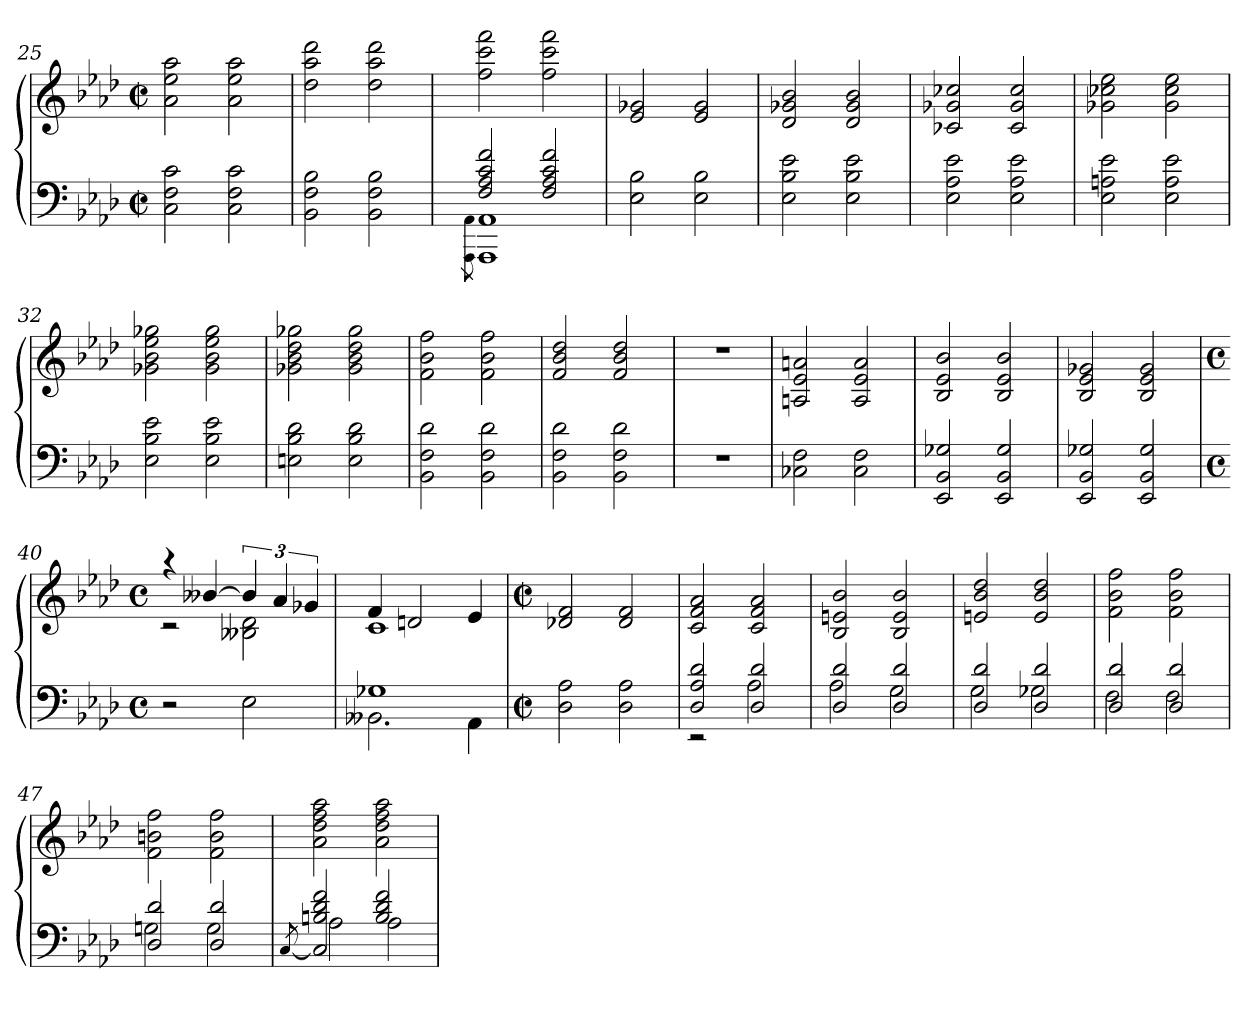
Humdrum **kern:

**kern	**kern
*part1	*part1
*staff2	*staff1
*clefF4	*clefG2
*k[b-e-a-d-]	*k[b-e-a-d-]
*f:	*f:
*M2/2	*M2/2
*met(c|)	*met(c|)
=25	=25
2C 2F 2c	2a- 2ee- 2aa-
2C 2F 2c	2a- 2ee- 2aa-
=26	=26
2BB- 2F 2B-	2dd- 2aa- 2ddd-
2BB- 2F 2B-	2dd- 2aa- 2ddd-
=27	=27
*^	*
.	8qAAA-\ 8qAA-\	.
2F 2A- 2c 2f	1AAA-] 1AA-]	2ff 2ccc 2fff
2F 2A- 2c 2f	.	2ff 2ccc 2fff
*v	*v	*
=28	=28
2E- 2B-	2e- 2g-X
2E- 2B-	2e- 2g-
=29	=29
2E- 2B- 2e-	2d- 2g-X 2b-
2E- 2B- 2e-	2d- 2g- 2b-
=30	=30
2E- 2A- 2e-	2c-X 2g-X 2cc-X
2E- 2A- 2e-	2c- 2g- 2cc-
=31	=31
2E- 2An 2e-	2g-X 2cc-X 2ee-
2E- 2A 2e-	2g- 2cc- 2ee-
=32	=32
2E- 2B- 2e-	2g-X 2b- 2ee- 2gg-X
2E- 2B- 2e-	2g- 2b- 2ee- 2gg-
=33	=33
2En 2B- 2d-	2g-X 2b- 2dd- 2gg-X
2E 2B- 2d-	2g- 2b- 2dd- 2gg-
=34	=34
2BB- 2F 2d-	2f 2b- 2ff
2BB- 2F 2d-	2f 2b- 2ff
=35	=35
2BB- 2F 2d-	2f 2b- 2dd-
2BB- 2F 2d-	2f 2b- 2dd-
=36	=36
1r	1r
=37	=37
2C-X 2F	2An 2e- 2an
2C- 2F	2A 2e- 2a
=38	=38
2EE- 2BB- 2G-X	2B- 2e- 2b-
2EE- 2BB- 2G-	2B- 2e- 2b-
=39	=39
2EE- 2BB- 2G-X	2B- 2e- 2g-X
2EE- 2BB- 2G-	2B- 2e- 2g-
=40	=40
*M4/4	*M4/4
*met(c)	*met(c)
*	*^
2r	4raa	2rc
.	[4b--X	.
2E-	6b--]	2B--X 2d-
.	6a-	.
.	6g-X	.
=41	=41	=41
*^	*	*
1G-X	2.BB--X	4f	1c
.	.	2dn	.
.	4AA-	4e-	.
*v	*v	*	*
*	*v	*v
=42	=42
*M2/2	*M2/2
*met(c|)	*met(c|)
2D- 2A-	2d-X 2f
2D- 2A-	2d- 2f
=43	=43
*^	*
2D- 2A- 2d-	2rEE	2c 2f 2a-
2D- 2d-	2A-	2c 2f 2a-
=44	=44	=44
2D- 2d-	2A-	2B- 2en 2b-
2D- 2d-	2G	2B- 2e 2b-
=45	=45	=45
2D- 2d-	2G	2en 2b- 2dd-
2D- 2d-	2G-X	2e 2b- 2dd-
=46	=46	=46
2D- 2d-	2F	2f 2b- 2ff
2D- 2d-	2F	2f 2b- 2ff
=47	=47	=47
2D- 2d-	2Gn	2f 2bn 2ff
2D- 2d-	2G	2f 2b 2ff
=48	=48	=48
[8qC/	.	.
2C] 2Bn 2d- 2f	2A-	2a- 2dd- 2ff 2aa-
2B 2d- 2f	2A-	2a- 2dd- 2ff 2aa-
*v	*v	*
=	=
*-	*-
